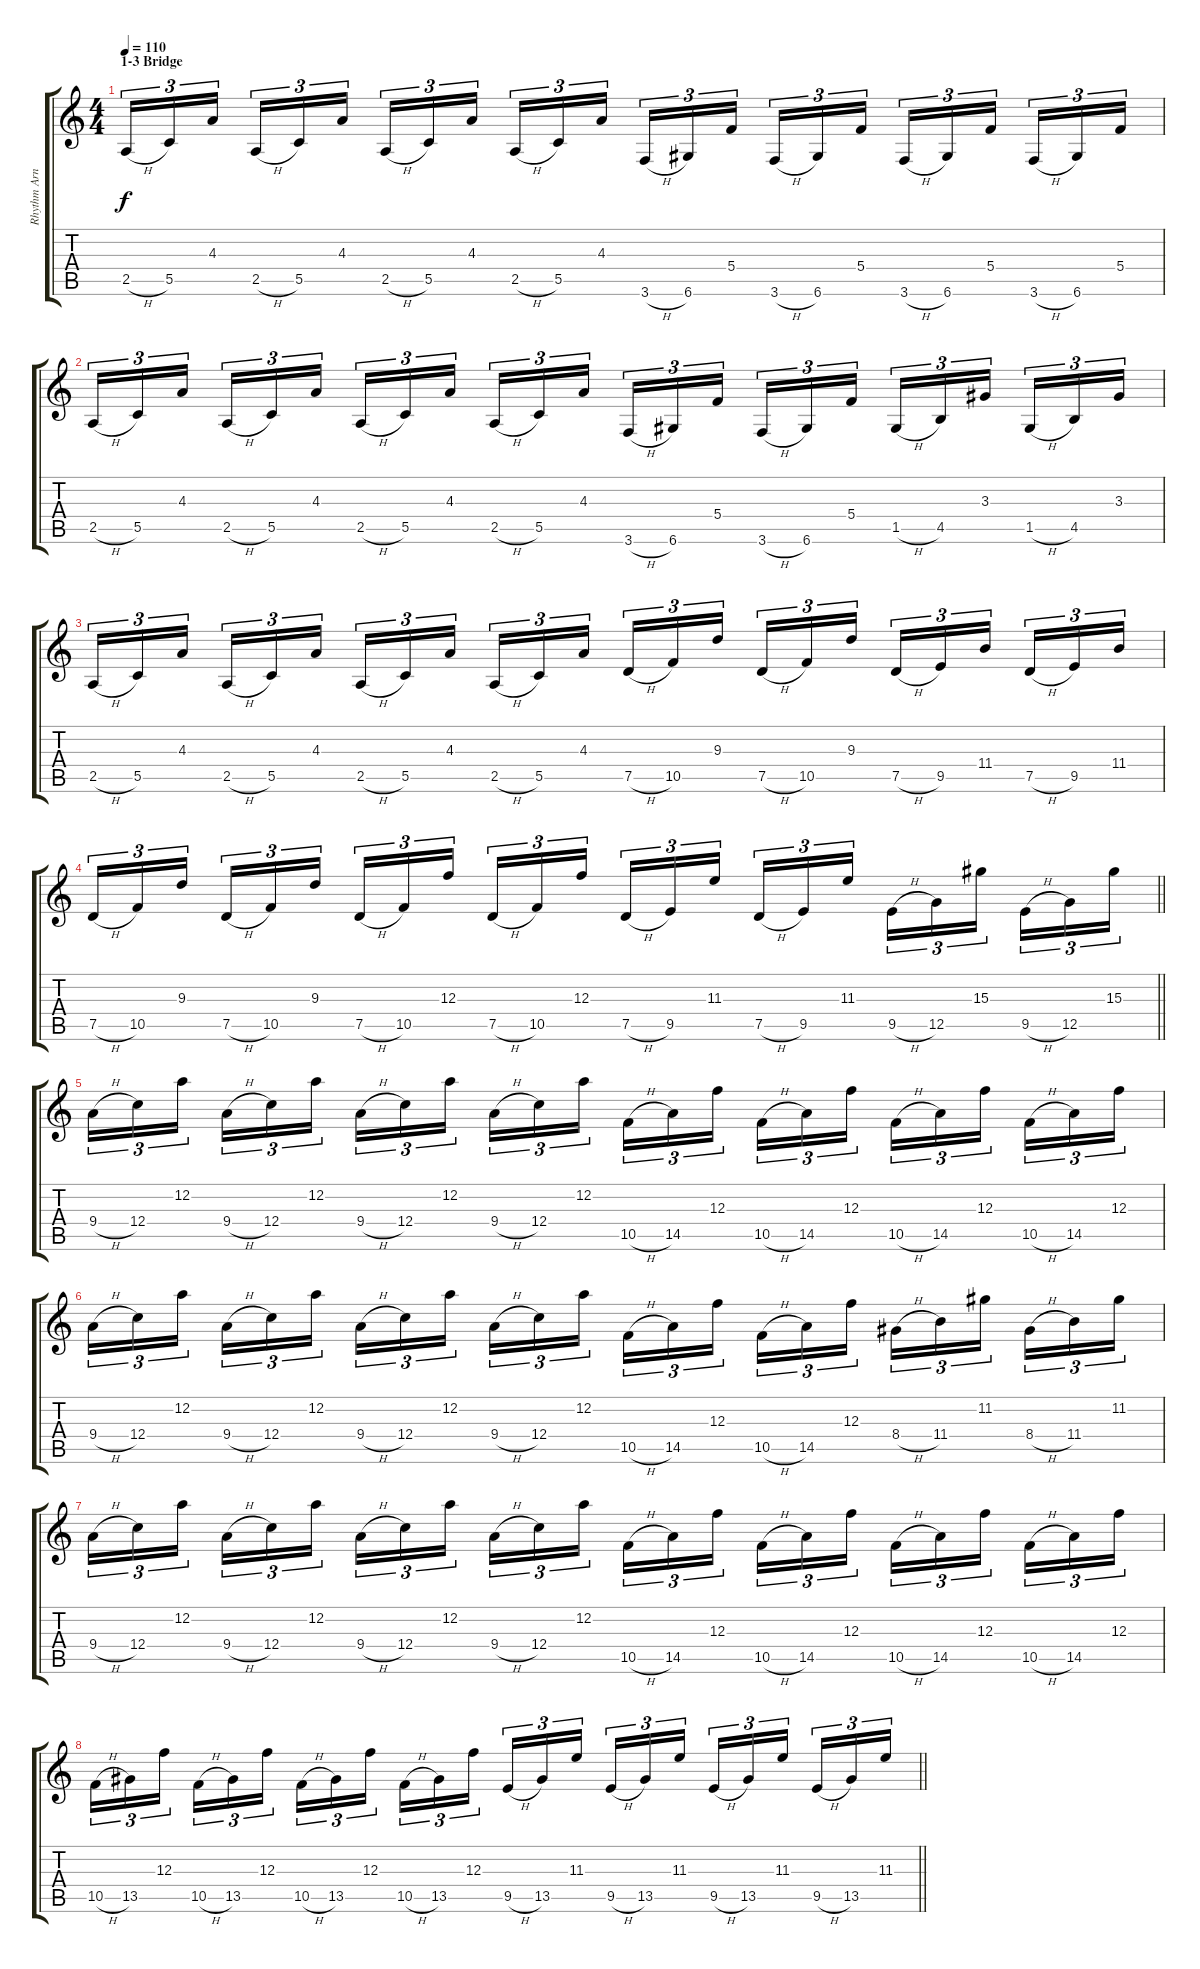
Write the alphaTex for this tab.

\track ("Rhythm Arnaud Pontacq" "Rhythm Arn") {instrument distortionguitar}
\staff {score tabs}
\tuning (D4 A3 F3 C3 G2 D2) {hide}
\ts (4 4)
\section ("" "1-3 Bridge")
\tempo 110
\clef g2
\ks c
2.5{h}.16{tu (3 2) dy f} 5.5.16{tu (3 2)} 4.3.16{tu (3 2) beam splitsecondary} 2.5{h}.16{tu (3 2)} 5.5.16{tu (3 2)} 4.3.16{tu (3 2)} 2.5{h}.16{tu (3 2)} 5.5.16{tu (3 2)} 4.3.16{tu (3 2) beam splitsecondary} 2.5{h}.16{tu (3 2)} 5.5.16{tu (3 2)} 4.3.16{tu (3 2)} 3.6{h}.16{tu (3 2)} 6.6.16{tu (3 2)} 5.4.16{tu (3 2) beam splitsecondary} 3.6{h}.16{tu (3 2)} 6.6.16{tu (3 2)} 5.4.16{tu (3 2)} 3.6{h}.16{tu (3 2)} 6.6.16{tu (3 2)} 5.4.16{tu (3 2) beam splitsecondary} 3.6{h}.16{tu (3 2)} 6.6.16{tu (3 2)} 5.4.16{tu (3 2)} |
2.5{h}.16{tu (3 2)} 5.5.16{tu (3 2)} 4.3.16{tu (3 2) beam splitsecondary} 2.5{h}.16{tu (3 2)} 5.5.16{tu (3 2)} 4.3.16{tu (3 2)} 2.5{h}.16{tu (3 2)} 5.5.16{tu (3 2)} 4.3.16{tu (3 2) beam splitsecondary} 2.5{h}.16{tu (3 2)} 5.5.16{tu (3 2)} 4.3.16{tu (3 2)} 3.6{h}.16{tu (3 2)} 6.6.16{tu (3 2)} 5.4.16{tu (3 2) beam splitsecondary} 3.6{h}.16{tu (3 2)} 6.6.16{tu (3 2)} 5.4.16{tu (3 2)} 1.5{h}.16{tu (3 2)} 4.5.16{tu (3 2)} 3.3.16{tu (3 2) beam splitsecondary} 1.5{h}.16{tu (3 2)} 4.5.16{tu (3 2)} 3.3.16{tu (3 2)} |
2.5{h}.16{tu (3 2)} 5.5.16{tu (3 2)} 4.3.16{tu (3 2) beam splitsecondary} 2.5{h}.16{tu (3 2)} 5.5.16{tu (3 2)} 4.3.16{tu (3 2)} 2.5{h}.16{tu (3 2)} 5.5.16{tu (3 2)} 4.3.16{tu (3 2) beam splitsecondary} 2.5{h}.16{tu (3 2)} 5.5.16{tu (3 2)} 4.3.16{tu (3 2)} 7.5{h}.16{tu (3 2)} 10.5.16{tu (3 2)} 9.3.16{tu (3 2) beam splitsecondary} 7.5{h}.16{tu (3 2)} 10.5.16{tu (3 2)} 9.3.16{tu (3 2)} 7.5{h}.16{tu (3 2)} 9.5.16{tu (3 2)} 11.4.16{tu (3 2) beam splitsecondary} 7.5{h}.16{tu (3 2)} 9.5.16{tu (3 2)} 11.4.16{tu (3 2)} |
\barLineRight lightlight
7.5{h}.16{tu (3 2)} 10.5.16{tu (3 2)} 9.3.16{tu (3 2) beam splitsecondary} 7.5{h}.16{tu (3 2)} 10.5.16{tu (3 2)} 9.3.16{tu (3 2)} 7.5{h}.16{tu (3 2)} 10.5.16{tu (3 2)} 12.3.16{tu (3 2) beam splitsecondary} 7.5{h}.16{tu (3 2)} 10.5.16{tu (3 2)} 12.3.16{tu (3 2)} 7.5{h}.16{tu (3 2)} 9.5.16{tu (3 2)} 11.3.16{tu (3 2) beam splitsecondary} 7.5{h}.16{tu (3 2)} 9.5.16{tu (3 2)} 11.3.16{tu (3 2)} 9.5{h}.16{tu (3 2)} 12.5.16{tu (3 2)} 15.3.16{tu (3 2) beam splitsecondary} 9.5{h}.16{tu (3 2)} 12.5.16{tu (3 2)} 15.3.16{tu (3 2)} |
9.4{h}.16{tu (3 2)} 12.4.16{tu (3 2)} 12.2.16{tu (3 2) beam splitsecondary} 9.4{h}.16{tu (3 2)} 12.4.16{tu (3 2)} 12.2.16{tu (3 2)} 9.4{h}.16{tu (3 2)} 12.4.16{tu (3 2)} 12.2.16{tu (3 2) beam splitsecondary} 9.4{h}.16{tu (3 2)} 12.4.16{tu (3 2)} 12.2.16{tu (3 2)} 10.5{h}.16{tu (3 2)} 14.5.16{tu (3 2)} 12.3.16{tu (3 2) beam splitsecondary} 10.5{h}.16{tu (3 2)} 14.5.16{tu (3 2)} 12.3.16{tu (3 2)} 10.5{h}.16{tu (3 2)} 14.5.16{tu (3 2)} 12.3.16{tu (3 2) beam splitsecondary} 10.5{h}.16{tu (3 2)} 14.5.16{tu (3 2)} 12.3.16{tu (3 2)} |
9.4{h}.16{tu (3 2)} 12.4.16{tu (3 2)} 12.2.16{tu (3 2) beam splitsecondary} 9.4{h}.16{tu (3 2)} 12.4.16{tu (3 2)} 12.2.16{tu (3 2)} 9.4{h}.16{tu (3 2)} 12.4.16{tu (3 2)} 12.2.16{tu (3 2) beam splitsecondary} 9.4{h}.16{tu (3 2)} 12.4.16{tu (3 2)} 12.2.16{tu (3 2)} 10.5{h}.16{tu (3 2)} 14.5.16{tu (3 2)} 12.3.16{tu (3 2) beam splitsecondary} 10.5{h}.16{tu (3 2)} 14.5.16{tu (3 2)} 12.3.16{tu (3 2)} 8.4{h}.16{tu (3 2)} 11.4.16{tu (3 2)} 11.2.16{tu (3 2) beam splitsecondary} 8.4{h}.16{tu (3 2)} 11.4.16{tu (3 2)} 11.2.16{tu (3 2)} |
9.4{h}.16{tu (3 2)} 12.4.16{tu (3 2)} 12.2.16{tu (3 2) beam splitsecondary} 9.4{h}.16{tu (3 2)} 12.4.16{tu (3 2)} 12.2.16{tu (3 2)} 9.4{h}.16{tu (3 2)} 12.4.16{tu (3 2)} 12.2.16{tu (3 2) beam splitsecondary} 9.4{h}.16{tu (3 2)} 12.4.16{tu (3 2)} 12.2.16{tu (3 2)} 10.5{h}.16{tu (3 2)} 14.5.16{tu (3 2)} 12.3.16{tu (3 2) beam splitsecondary} 10.5{h}.16{tu (3 2)} 14.5.16{tu (3 2)} 12.3.16{tu (3 2)} 10.5{h}.16{tu (3 2)} 14.5.16{tu (3 2)} 12.3.16{tu (3 2) beam splitsecondary} 10.5{h}.16{tu (3 2)} 14.5.16{tu (3 2)} 12.3.16{tu (3 2)} |
\barLineRight lightlight
10.5{h}.16{tu (3 2)} 13.5.16{tu (3 2)} 12.3.16{tu (3 2) beam splitsecondary} 10.5{h}.16{tu (3 2)} 13.5.16{tu (3 2)} 12.3.16{tu (3 2)} 10.5{h}.16{tu (3 2)} 13.5.16{tu (3 2)} 12.3.16{tu (3 2) beam splitsecondary} 10.5{h}.16{tu (3 2)} 13.5.16{tu (3 2)} 12.3.16{tu (3 2)} 9.5{h}.16{tu (3 2)} 13.5.16{tu (3 2)} 11.3.16{tu (3 2) beam splitsecondary} 9.5{h}.16{tu (3 2)} 13.5.16{tu (3 2)} 11.3.16{tu (3 2)} 9.5{h}.16{tu (3 2)} 13.5.16{tu (3 2)} 11.3.16{tu (3 2) beam splitsecondary} 9.5{h}.16{tu (3 2)} 13.5.16{tu (3 2)} 11.3.16{tu (3 2)}
